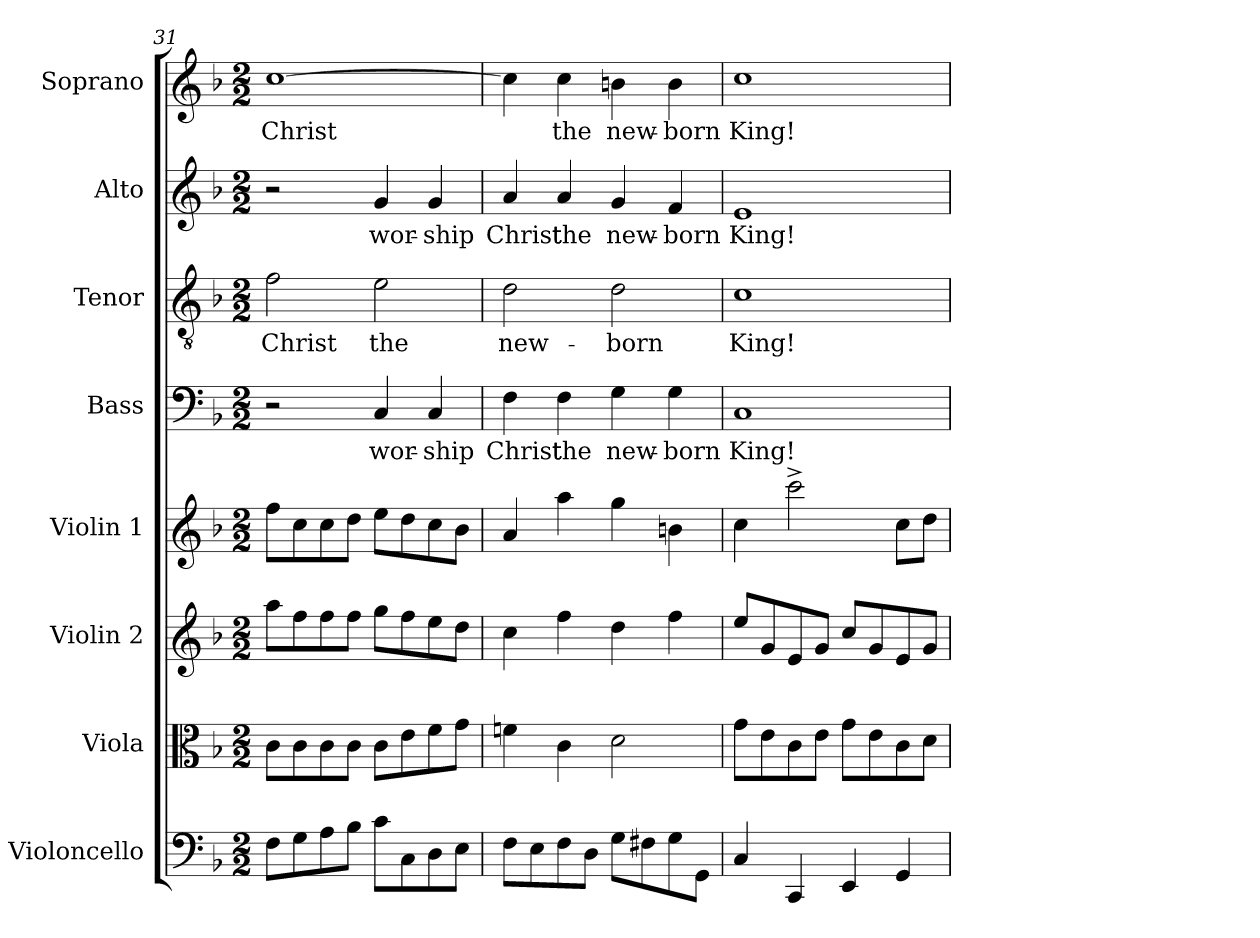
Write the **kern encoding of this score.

**kern	**kern	**kern	**kern	**kern	**text	**kern	**text	**kern	**text	**kern	**text
*part8	*part7	*part6	*part5	*part4	*part4	*part3	*part3	*part2	*part2	*part1	*part1
*staff8	*staff7	*staff6	*staff5	*staff4	*staff4	*staff3	*staff3	*staff2	*staff2	*staff1	*staff1
*I"Violoncello	*I"Viola	*I"Violin 2	*I"Violin 1	*I"Bass	*	*I"Tenor	*	*I"Alto	*	*I"Soprano	*
*I'Vc.	*I'Vla.	*I'Vln. 2	*I'Vln. 1	*I'B.	*	*I'T.	*	*I'A.	*	*I'S.	*
*clefF4	*clefC3	*clefG2	*clefG2	*clefF4	*	*clefGv2	*	*clefG2	*	*clefG2	*
*	*	*	*	*	*	*ITrd7c12	*	*	*	*	*
*k[b-]	*k[b-]	*k[b-]	*k[b-]	*k[b-]	*	*k[b-]	*	*k[b-]	*	*k[b-]	*
*F:	*F:	*F:	*F:	*F:	*	*F:	*	*F:	*	*F:	*
*M2/2	*M2/2	*M2/2	*M2/2	*M2/2	*	*M2/2	*	*M2/2	*	*M2/2	*
=31	=31	=31	=31	=31	=31	=31	=31	=31	=31	=31	=31
!	!	!	!	!	!	!	!LO:LY:b:color=#000000	!	!	!	!
!	!	!	!	!	!	!	!	!	!	!	!LO:LY:b:color=#000000
8Fi\L	8ci\L	8aai\L	8ffi\L	2r	.	2Fi\	Christ	2r	.	[1cci	Christ
8Gi\	8ci\	8ffi\	8cci\	.	.	.	.	.	.	.	.
8Ai\	8ci\	8ffi\	8cci\	.	.	.	.	.	.	.	.
8B-i\J	8ci\J	8ffi\J	8ddi\J	.	.	.	.	.	.	.	.
!	!	!	!	!	!LO:LY:b:color=#000000	!	!	!	!	!	!
!	!	!	!	!	!	!	!LO:LY:b:color=#000000	!	!	!	!
!	!	!	!	!	!	!	!	!	!LO:LY:b:color=#000000	!	!
8ci\L	8ci\L	8ggi\L	8eei\L	4Ci/	wor-	2Ei\	the	4gi/	wor-	.	.
8Ci\	8ei\	8ffi\	8ddi\	.	.	.	.	.	.	.	.
!	!	!	!	!	!LO:LY:b:color=#000000	!	!	!	!	!	!
!	!	!	!	!	!	!	!	!	!LO:LY:b:color=#000000	!	!
8Di\	8fi\	8eei\	8cci\	4Ci/	-ship	.	.	4gi/	-ship	.	.
8Ei\J	8gi\J	8ddi\J	8b-i\J	.	.	.	.	.	.	.	.
=32	=32	=32	=32	=32	=32	=32	=32	=32	=32	=32	=32
!	!	!	!	!	!LO:LY:b:color=#000000	!	!	!	!	!	!
!	!	!	!	!	!	!	!LO:LY:b:color=#000000	!	!	!	!
!	!	!	!	!	!	!	!	!	!LO:LY:b:color=#000000	!	!
8Fi\L	4fni\	4cci\	4ai/	4Fi\	Christ	2Di\	new-	4ai/	Christ	4cci\]	.
8Ei\	.	.	.	.	.	.	.	.	.	.	.
!	!	!	!	!	!LO:LY:b:color=#000000	!	!	!	!	!	!
!	!	!	!	!	!	!	!	!	!LO:LY:b:color=#000000	!	!
!	!	!	!	!	!	!	!	!	!	!	!LO:LY:b:color=#000000
8Fi\	4ci\	4ffi\	4aai\	4Fi\	the	.	.	4ai/	the	4cci\	the
8Di\J	.	.	.	.	.	.	.	.	.	.	.
!	!	!	!	!	!LO:LY:b:color=#000000	!	!	!	!	!	!
!	!	!	!	!	!	!	!LO:LY:b:color=#000000	!	!	!	!
!	!	!	!	!	!	!	!	!	!LO:LY:b:color=#000000	!	!
!	!	!	!	!	!	!	!	!	!	!	!LO:LY:b:color=#000000
8Gi\L	2di\	4ddi\	4ggi\	4Gi\	new-	2Di\	-born	4gi/	new-	4bni\	new-
8F#Xi\	.	.	.	.	.	.	.	.	.	.	.
!	!	!	!	!	!LO:LY:b:color=#000000	!	!	!	!	!	!
!	!	!	!	!	!	!	!	!	!LO:LY:b:color=#000000	!	!
!	!	!	!	!	!	!	!	!	!	!	!LO:LY:b:color=#000000
8Gi\	.	4ffi\	4bni\	4Gi\	-born	.	.	4fi/	-born	4bi\	-born
8GGi\J	.	.	.	.	.	.	.	.	.	.	.
!!LO:LB:g=z
=33	=33	=33	=33	=33	=33	=33	=33	=33	=33	=33	=33
!	!	!	!	!	!LO:LY:b:color=#000000	!	!	!	!	!	!
!	!	!	!	!	!	!	!LO:LY:b:color=#000000	!	!	!	!
!	!	!	!	!	!	!	!	!	!LO:LY:b:color=#000000	!	!
!	!	!	!	!	!	!	!	!	!	!	!LO:LY:b:color=#000000
4Ci/	8gi\L	8eei/L	4cci\	1Ci	King!	1Ci	King!	1ei	King!	1cci	King!
.	8ei\	8gi/	.	.	.	.	.	.	.	.	.
4CCi/	8ci\	8ei/	2ccc^i\	.	.	.	.	.	.	.	.
.	8ei\J	8gi/J	.	.	.	.	.	.	.	.	.
4EEi/	8gi\L	8cci/L	.	.	.	.	.	.	.	.	.
.	8ei\	8gi/	.	.	.	.	.	.	.	.	.
4GGi/	8ci\	8ei/	8cci\L	.	.	.	.	.	.	.	.
.	8di\J	8gi/J	8ddi\J	.	.	.	.	.	.	.	.
=	=	=	=	=	=	=	=	=	=	=	=
*-	*-	*-	*-	*-	*-	*-	*-	*-	*-	*-	*-
